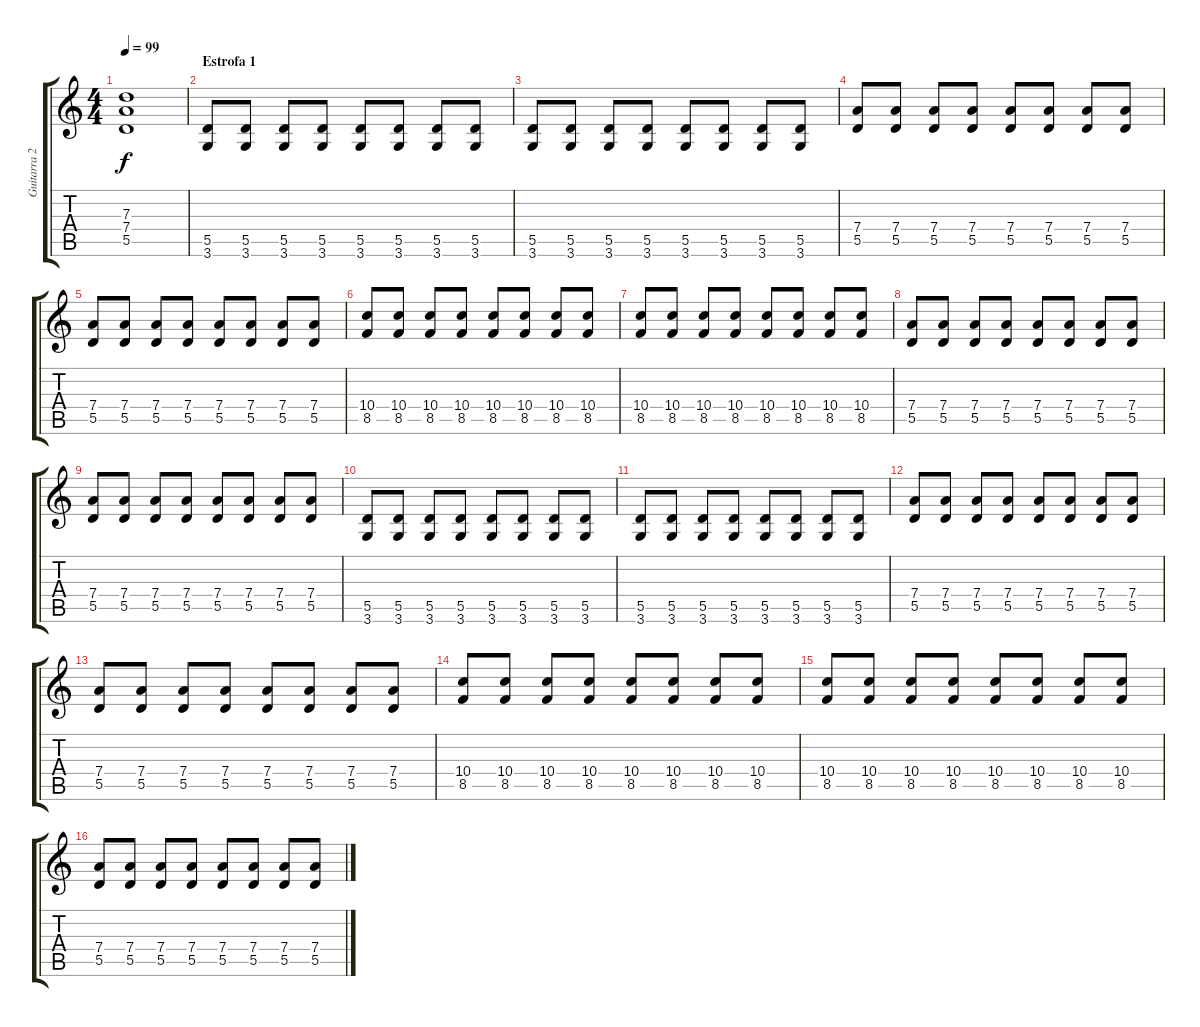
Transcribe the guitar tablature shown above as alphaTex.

\track ("Guitarra 2" "Guitarra 2") {instrument distortionguitar}
\staff {score tabs}
\tuning (E4 B3 G3 D3 A2 E2) {hide}
\ts (4 4)
\tempo 99
\clef g2
\ks c
(7.3 7.4 5.5).1{dy f} |
\section ("" "Estrofa 1")
(5.5 3.6).8 (5.5 3.6).8 (5.5 3.6).8 (5.5 3.6).8 (5.5 3.6).8 (5.5 3.6).8 (5.5 3.6).8 (5.5 3.6).8 |
(5.5 3.6).8 (5.5 3.6).8 (5.5 3.6).8 (5.5 3.6).8 (5.5 3.6).8 (5.5 3.6).8 (5.5 3.6).8 (5.5 3.6).8 |
(7.4 5.5).8 (7.4 5.5).8 (7.4 5.5).8 (7.4 5.5).8 (7.4 5.5).8 (7.4 5.5).8 (7.4 5.5).8 (7.4 5.5).8 |
(7.4 5.5).8 (7.4 5.5).8 (7.4 5.5).8 (7.4 5.5).8 (7.4 5.5).8 (7.4 5.5).8 (7.4 5.5).8 (7.4 5.5).8 |
(10.4 8.5).8 (10.4 8.5).8 (10.4 8.5).8 (10.4 8.5).8 (10.4 8.5).8 (10.4 8.5).8 (10.4 8.5).8 (10.4 8.5).8 |
(10.4 8.5).8 (10.4 8.5).8 (10.4 8.5).8 (10.4 8.5).8 (10.4 8.5).8 (10.4 8.5).8 (10.4 8.5).8 (10.4 8.5).8 |
(7.4 5.5).8 (7.4 5.5).8 (7.4 5.5).8 (7.4 5.5).8 (7.4 5.5).8 (7.4 5.5).8 (7.4 5.5).8 (7.4 5.5).8 |
(7.4 5.5).8 (7.4 5.5).8 (7.4 5.5).8 (7.4 5.5).8 (7.4 5.5).8 (7.4 5.5).8 (7.4 5.5).8 (7.4 5.5).8 |
(5.5 3.6).8 (5.5 3.6).8 (5.5 3.6).8 (5.5 3.6).8 (5.5 3.6).8 (5.5 3.6).8 (5.5 3.6).8 (5.5 3.6).8 |
(5.5 3.6).8 (5.5 3.6).8 (5.5 3.6).8 (5.5 3.6).8 (5.5 3.6).8 (5.5 3.6).8 (5.5 3.6).8 (5.5 3.6).8 |
(7.4 5.5).8 (7.4 5.5).8 (7.4 5.5).8 (7.4 5.5).8 (7.4 5.5).8 (7.4 5.5).8 (7.4 5.5).8 (7.4 5.5).8 |
(7.4 5.5).8 (7.4 5.5).8 (7.4 5.5).8 (7.4 5.5).8 (7.4 5.5).8 (7.4 5.5).8 (7.4 5.5).8 (7.4 5.5).8 |
(10.4 8.5).8 (10.4 8.5).8 (10.4 8.5).8 (10.4 8.5).8 (10.4 8.5).8 (10.4 8.5).8 (10.4 8.5).8 (10.4 8.5).8 |
(10.4 8.5).8 (10.4 8.5).8 (10.4 8.5).8 (10.4 8.5).8 (10.4 8.5).8 (10.4 8.5).8 (10.4 8.5).8 (10.4 8.5).8 |
(7.4 5.5).8 (7.4 5.5).8 (7.4 5.5).8 (7.4 5.5).8 (7.4 5.5).8 (7.4 5.5).8 (7.4 5.5).8 (7.4 5.5).8
